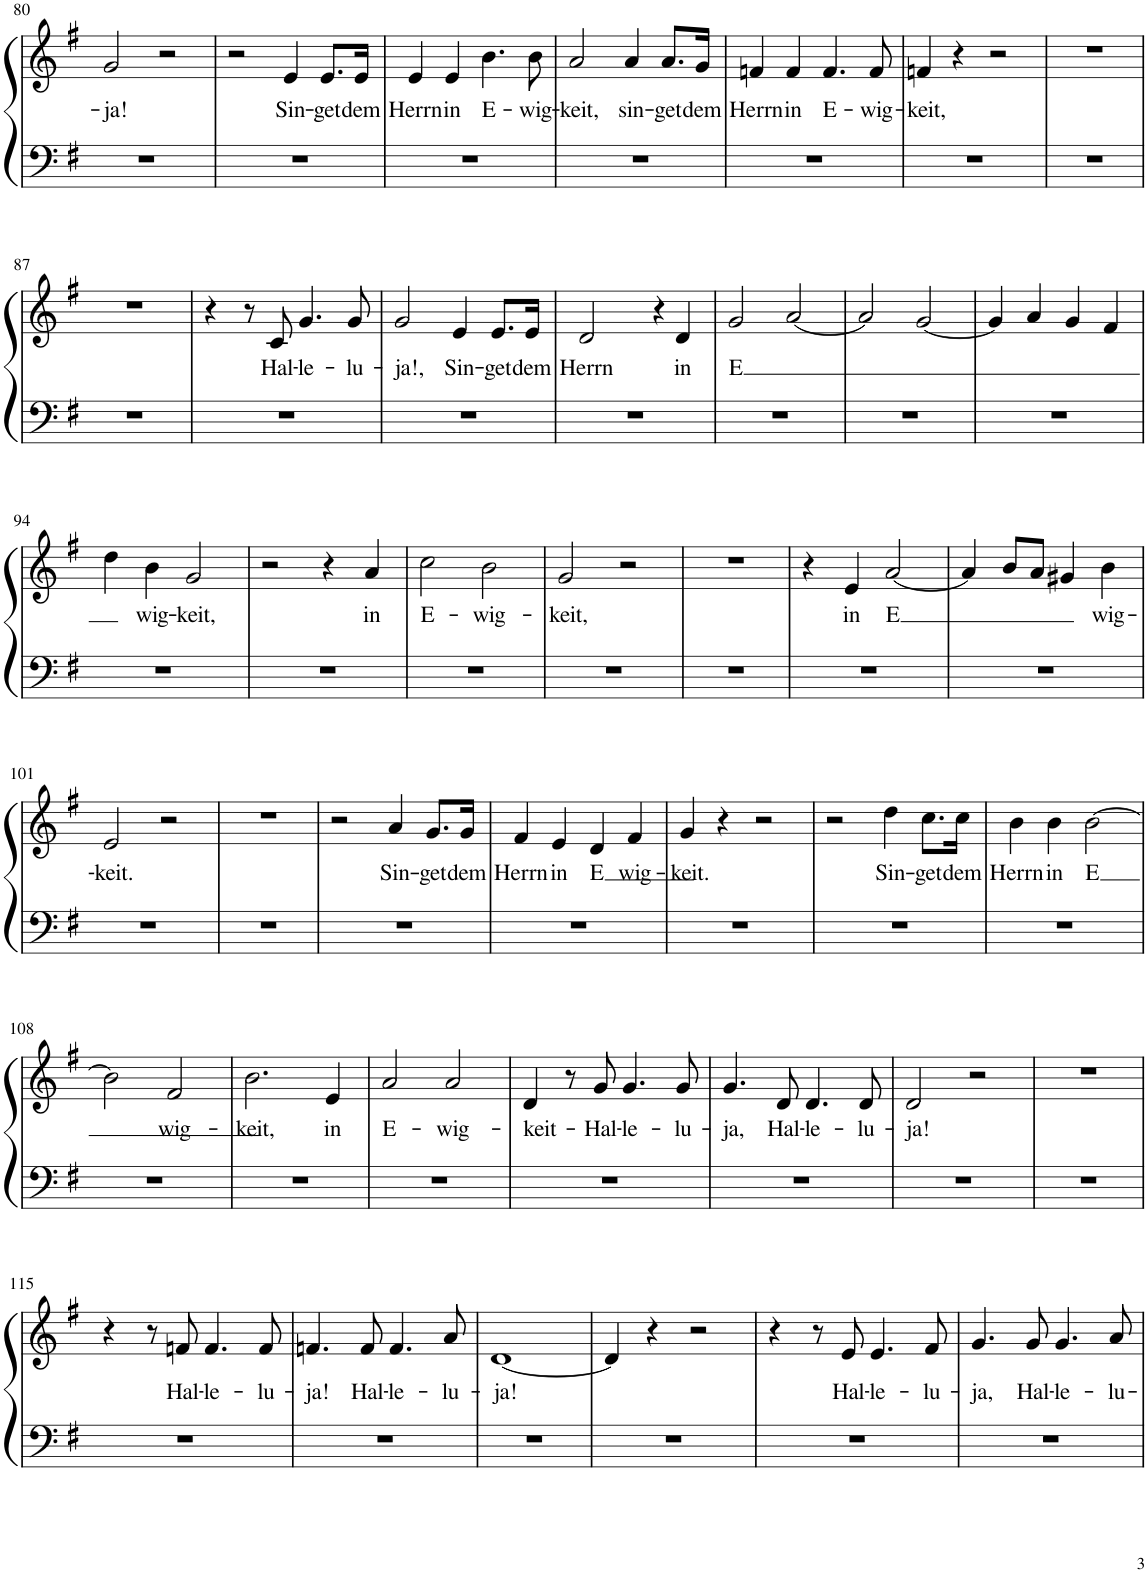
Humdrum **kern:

**kern	**kern	**text
*part1	*part1	*part1
*staff2	*staff1	*staff1
*I"Piano	*	*
*I'Pno.	*	*
!!LO:PB:g=z
*clefF4	*clefG2	*
*k[f#]	*k[f#]	*
*M2/2	*M2/2	*
*met(c|)	*met(c|)	*
=80	=80	=80
!	!	!LO:LY:b
1r	2g/	-ja!
.	2r	.
=81	=81	=81
1r	2r	.
!	!	!LO:LY:b
.	4e/	Sin-
!	!	!LO:LY:b
.	8.e/L	-get
!	!	!LO:LY:b
.	16e/Jk	dem
=82	=82	=82
!	!	!LO:LY:b
1r	4e/	Herrn
!	!	!LO:LY:b
.	4e/	in
!	!	!LO:LY:b
.	4.b\	E-
!	!	!LO:LY:b
.	8b\	-wig-
=83	=83	=83
!	!	!LO:LY:b
1r	2a/	-keit,
!	!	!LO:LY:b
.	4a/	sin-
!	!	!LO:LY:b
.	8.a/L	-get
!	!	!LO:LY:b
.	16g/Jk	dem
=84	=84	=84
!	!	!LO:LY:b
1r	4fn/	Herrn
!	!	!LO:LY:b
.	4f/	in
!	!	!LO:LY:b
.	4.f/	E-
!	!	!LO:LY:b
.	8f/	-wig-
=85	=85	=85
!	!	!LO:LY:b
1r	4fn/	-keit,
.	4r	.
.	2r	.
=86	=86	=86
1r	1r	.
!!LO:LB:g=z
=87	=87	=87
1r	1r	.
=88	=88	=88
1r	4r	.
.	8r	.
!	!	!LO:LY:b
.	8c/	Hal-
!	!	!LO:LY:b
.	4.g/	-le-
!	!	!LO:LY:b
.	8g/	-lu-
=89	=89	=89
!	!	!LO:LY:b
1r	2g/	-ja!,
!	!	!LO:LY:b
.	4e/	-Sin-
!	!	!LO:LY:b
.	8.e/L	-get
!	!	!LO:LY:b
.	16e/Jk	dem
=90	=90	=90
!	!	!LO:LY:b
1r	2d/	Herrn
.	4r	.
!	!	!LO:LY:b
.	4d/	in
=91	=91	=91
!	!	!LO:LY:b
1r	2g/	E
.	[2a/	.
=92	=92	=92
1r	2a/]	.
.	[2g/	.
=93	=93	=93
1r	4g/]	.
.	4a/	.
.	4g/	.
.	4f#/	.
!!LO:LB:g=z
=94	=94	=94
1r	4dd\	.
!	!	!LO:LY:b
.	4b\	wig-
!	!	!LO:LY:b
.	2g/	-keit,
=95	=95	=95
1r	2r	.
.	4r	.
!	!	!LO:LY:b
.	4a/	in
=96	=96	=96
!	!	!LO:LY:b
1r	2cc\	E-
!	!	!LO:LY:b
.	2b\	-wig-
=97	=97	=97
!	!	!LO:LY:b
1r	2g/	-keit,
.	2r	.
=98	=98	=98
1r	1r	.
=99	=99	=99
1r	4r	.
!	!	!LO:LY:b
.	4e/	in
!	!	!LO:LY:b
.	[2a/	E
=100	=100	=100
1r	4a/]	.
.	8b/L	.
.	8a/J	.
.	4g#X/	.
!	!	!LO:LY:b
.	4b\	wig-
!!LO:LB:g=z
=101	=101	=101
!	!	!LO:LY:b
1r	2e/	-keit.
.	2r	.
=102	=102	=102
1r	1r	.
=103	=103	=103
1r	2r	.
!	!	!LO:LY:b
.	4a/	Sin-
!	!	!LO:LY:b
.	8.g/L	-get
!	!	!LO:LY:b
.	16g/Jk	dem
=104	=104	=104
!	!	!LO:LY:b
1r	4f#/	Herrn
!	!	!LO:LY:b
.	4e/	in
!	!	!LO:LY:b
.	4d/	E
!	!	!LO:LY:b
.	4f#/	wig-
=105	=105	=105
!	!	!LO:LY:b
1r	4g/	-keit.
.	4r	.
.	2r	.
=106	=106	=106
1r	2r	.
!	!	!LO:LY:b
.	4dd\	Sin-
!	!	!LO:LY:b
.	8.cc\L	-get
!	!	!LO:LY:b
.	16cc\Jk	dem
=107	=107	=107
!	!	!LO:LY:b
1r	4b\	Herrn
!	!	!LO:LY:b
.	4b\	in
!	!	!LO:LY:b
.	[2b\	E
!!LO:LB:g=z
=108	=108	=108
1r	2b\]	.
!	!	!LO:LY:b
.	2f#/	wig-
=109	=109	=109
!	!	!LO:LY:b
1r	2.b\	-keit,
!	!	!LO:LY:b
.	4e/	in
=110	=110	=110
!	!	!LO:LY:b
1r	2a/	E-
!	!	!LO:LY:b
.	2a/	-wig-
=111	=111	=111
!	!	!LO:LY:b
1r	4d/	-keit-
.	8r	.
!	!	!LO:LY:b
.	8g/	Hal-
!	!	!LO:LY:b
.	4.g/	-le-
!	!	!LO:LY:b
.	8g/	-lu-
=112	=112	=112
!	!	!LO:LY:b
1r	4.g/	-ja,
!	!	!LO:LY:b
.	8d/	Hal-
!	!	!LO:LY:b
.	4.d/	-le-
!	!	!LO:LY:b
.	8d/	-lu-
=113	=113	=113
!	!	!LO:LY:b
1r	2d/	-ja!
.	2r	.
=114	=114	=114
1r	1r	.
!!LO:LB:g=z
=115	=115	=115
1r	4r	.
.	8r	.
!	!	!LO:LY:b
.	8fn/	-Hal-
!	!	!LO:LY:b
.	4.f/	-le-
!	!	!LO:LY:b
.	8f/	-lu-
=116	=116	=116
!	!	!LO:LY:b
1r	4.fn/	-ja!
!	!	!LO:LY:b
.	8f/	Hal-
!	!	!LO:LY:b
.	4.f/	-le-
!	!	!LO:LY:b
.	8a/	-lu-
=117	=117	=117
!	!	!LO:LY:b
1r	[1d	-ja!
=118	=118	=118
1r	4d/]	.
.	4r	.
.	2r	.
=119	=119	=119
1r	4r	.
.	8r	.
!	!	!LO:LY:b
.	8e/	Hal-
!	!	!LO:LY:b
.	4.e/	le-
!	!	!LO:LY:b
.	8f#/	-lu-
=120	=120	=120
!	!	!LO:LY:b
1r	4.g/	-ja,
!	!	!LO:LY:b
.	8g/	Hal-
!	!	!LO:LY:b
.	4.g/	-le-
!	!	!LO:LY:b
.	8a/	-lu-
=	=	=
*-	*-	*-
